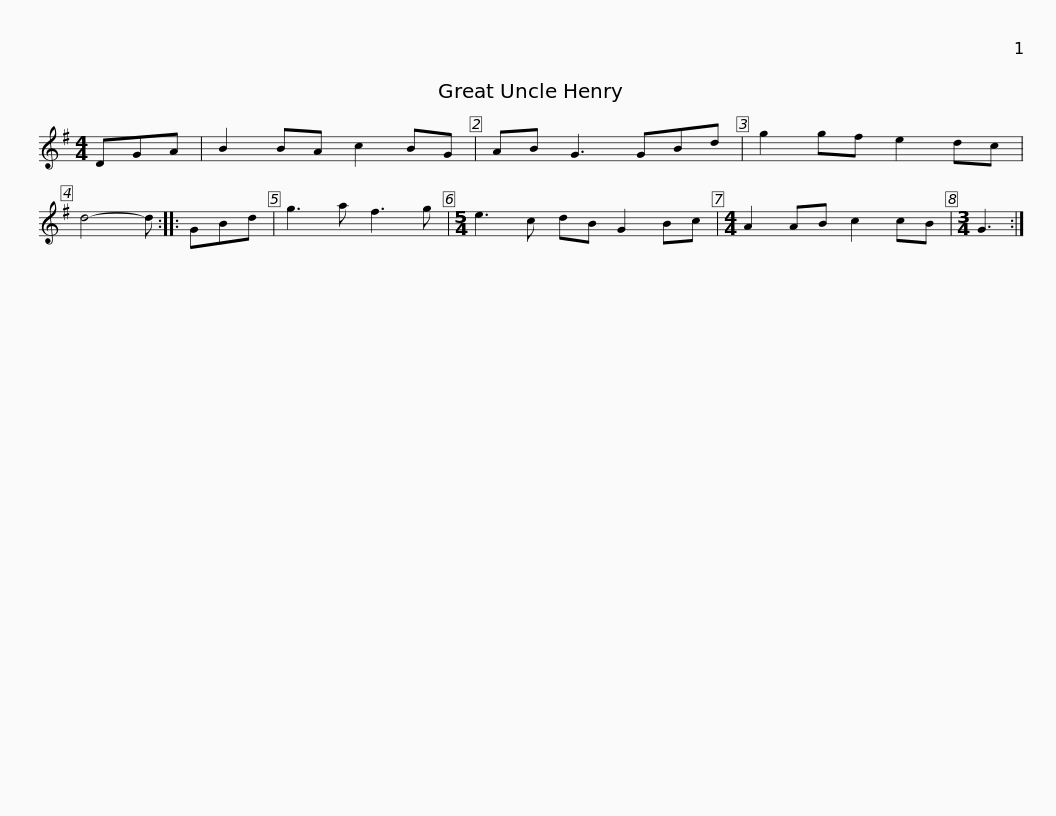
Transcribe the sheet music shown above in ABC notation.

X:1
L:1/8
M:4/4
I:linebreak $
K:G
V:1 treble
V:1
 DGA | B2 BA c2 BG | AB G3 GBd | g2 gf e2 dc | d4- d :: %5
 GBd | g3 a f3 g |[M:5/4] e3 c dB G2 Bc |$[M:4/4] A2 AB c2 cB |[M:3/4] G3 :| %10
